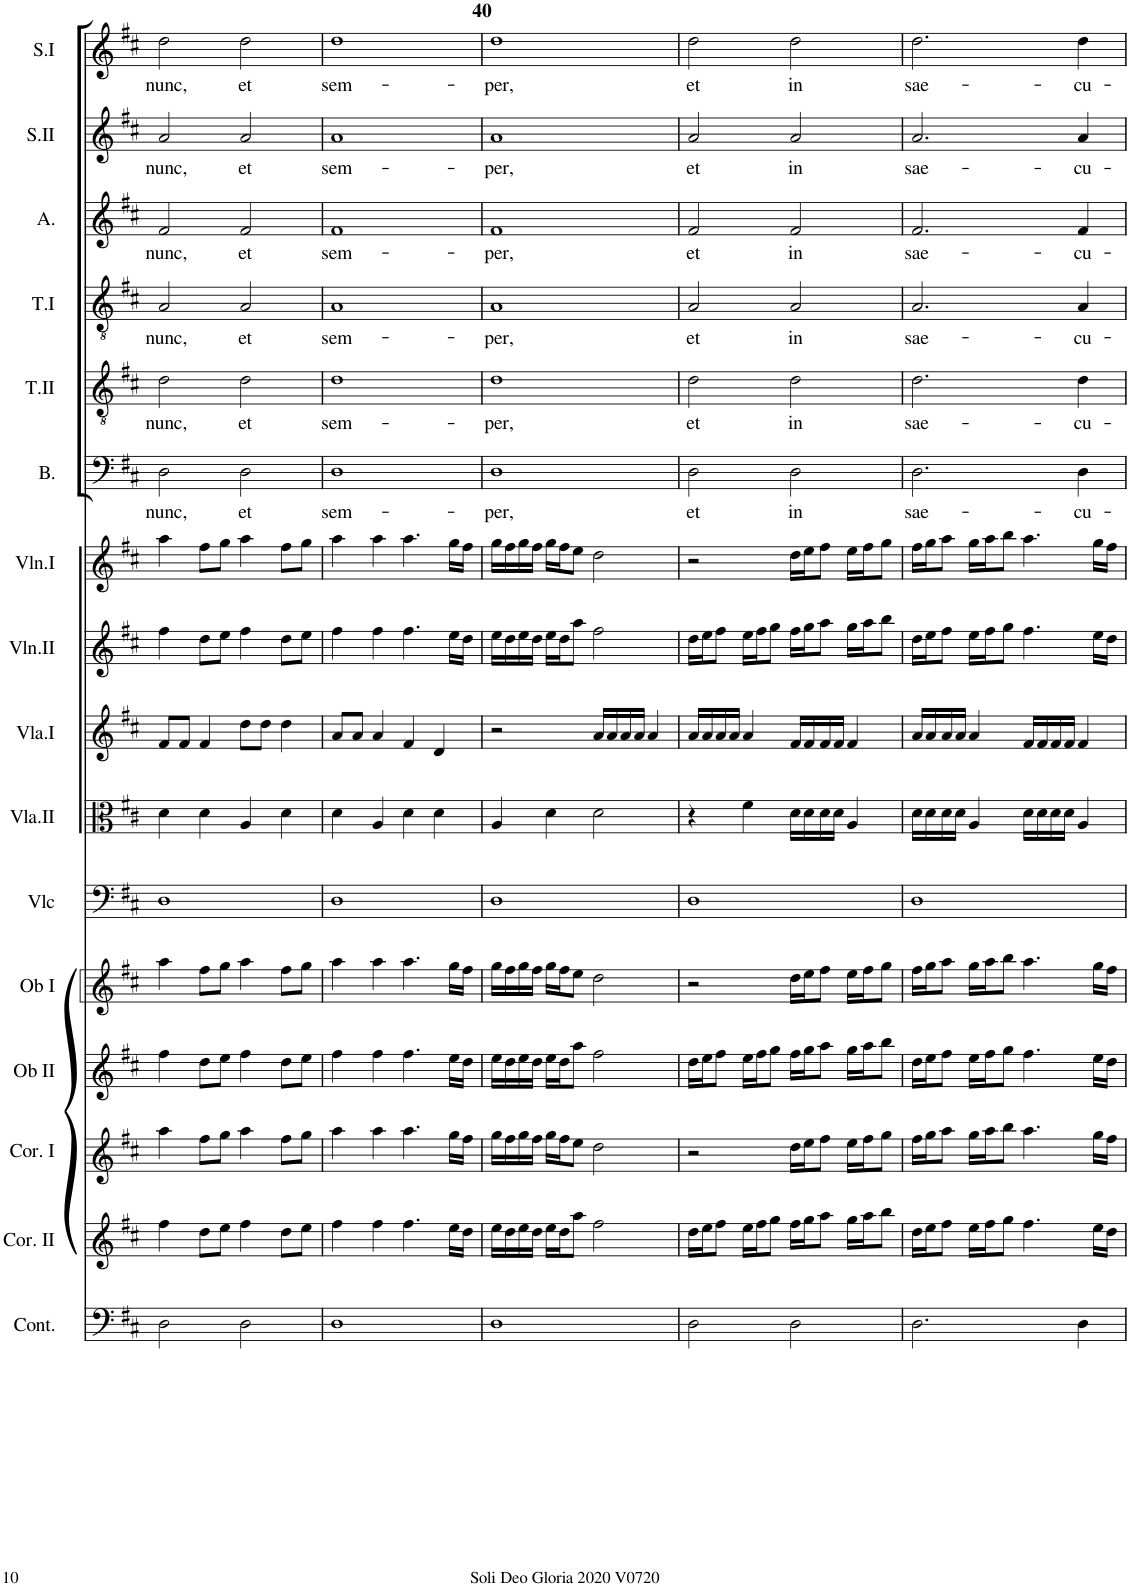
**kern	**kern	**kern	**kern	**kern	**kern	**kern	**kern	**kern	**kern	**kern	**text	**kern	**text	**kern	**text	**kern	**text	**kern	**text	**kern	**text
*part16	*part15	*part14	*part13	*part12	*part11	*part10	*part9	*part8	*part7	*part6	*part6	*part5	*part5	*part4	*part4	*part3	*part3	*part2	*part2	*part1	*part1
*staff16	*staff15	*staff14	*staff13	*staff12	*staff11	*staff10	*staff9	*staff8	*staff7	*staff6	*staff6	*staff5	*staff5	*staff4	*staff4	*staff3	*staff3	*staff2	*staff2	*staff1	*staff1
*I"Continuo	*I"Cornetto II	*I"Cornetto I	*I"Oboe II	*I"Oboe I	*I"Violoncelle	*I"Viola II	*I"Viola I	*I"Violon II	*I"Violon I	*I"Bass	*	*I"Ténor II	*	*I"Tenor	*	*I"Alto	*	*I"Soprano II	*	*I"Soprano I	*
*I'Cont.	*I'Cor. II	*I'Cor. I	*I'Ob II	*I'Ob I	*I'Vlc	*I'Vla.II	*I'Vla.I	*I'Vln.II	*I'Vln.I	*I'B.	*	*I'T.II	*	*	*	*I'A.	*	*I'S.II	*	*I'S.I	*
!!LO:PB:g=z
*clefF4	*clefG2	*clefG2	*clefG2	*clefG2	*clefF4	*clefC3	*clefG2	*clefG2	*clefG2	*clefF4	*	*clefGv2	*	*clefGv2	*	*clefG2	*	*clefG2	*	*clefG2	*
*k[f#c#]	*k[f#c#]	*k[f#c#]	*k[f#c#]	*k[f#c#]	*k[f#c#]	*k[f#c#]	*k[f#c#]	*k[f#c#]	*k[f#c#]	*k[f#c#]	*	*k[f#c#]	*	*k[f#c#]	*	*k[f#c#]	*	*k[f#c#]	*	*k[f#c#]	*
*M2/2	*M2/2	*M2/2	*M2/2	*M2/2	*M2/2	*M2/2	*M2/2	*M2/2	*M2/2	*M2/2	*	*M2/2	*	*M2/2	*	*M2/2	*	*M2/2	*	*M2/2	*
*met(c|)	*met(c|)	*met(c|)	*met(c|)	*met(c|)	*met(c|)	*met(c|)	*met(c|)	*met(c|)	*met(c|)	*met(c|)	*	*met(c|)	*	*met(c|)	*	*met(c|)	*	*met(c|)	*	*met(c|)	*
=38	=38	=38	=38	=38	=38	=38	=38	=38	=38	=38	=38	=38	=38	=38	=38	=38	=38	=38	=38	=38	=38
!	!	!	!	!	!	!	!	!	!	!	!LO:LY:b	!	!LO:LY:b	!	!LO:LY:b	!	!LO:LY:b	!	!LO:LY:b	!	!LO:LY:b
2D\	4ff#\	4aa\	4ff#\	4aa\	1D	4d\	8f#/L	4ff#\	4aa\	2D\	nunc,	2d\	nunc,	2A/	nunc,	2f#/	nunc,	2a/	nunc,	2dd\	nunc,
.	.	.	.	.	.	.	8f#/J	.	.	.	.	.	.	.	.	.	.	.	.	.	.
.	8dd\L	8ff#\L	8dd\L	8ff#\L	.	4d\	4f#/	8dd\L	8ff#\L	.	.	.	.	.	.	.	.	.	.	.	.
.	8ee\J	8gg\J	8ee\J	8gg\J	.	.	.	8ee\J	8gg\J	.	.	.	.	.	.	.	.	.	.	.	.
!	!	!	!	!	!	!	!	!	!	!	!LO:LY:b	!	!LO:LY:b	!	!LO:LY:b	!	!LO:LY:b	!	!LO:LY:b	!	!LO:LY:b
2D\	4ff#\	4aa\	4ff#\	4aa\	.	4A/	8dd\L	4ff#\	4aa\	2D\	et	2d\	et	2A/	et	2f#/	et	2a/	et	2dd\	et
.	.	.	.	.	.	.	8dd\J	.	.	.	.	.	.	.	.	.	.	.	.	.	.
.	8dd\L	8ff#\L	8dd\L	8ff#\L	.	4d\	4dd\	8dd\L	8ff#\L	.	.	.	.	.	.	.	.	.	.	.	.
.	8ee\J	8gg\J	8ee\J	8gg\J	.	.	.	8ee\J	8gg\J	.	.	.	.	.	.	.	.	.	.	.	.
=39	=39	=39	=39	=39	=39	=39	=39	=39	=39	=39	=39	=39	=39	=39	=39	=39	=39	=39	=39	=39	=39
!	!	!	!	!	!	!	!	!	!	!	!LO:LY:b	!	!LO:LY:b	!	!LO:LY:b	!	!LO:LY:b	!	!LO:LY:b	!	!LO:LY:b
1D	4ff#\	4aa\	4ff#\	4aa\	1D	4d\	8a/L	4ff#\	4aa\	1D	sem-	1d	sem-	1A	sem-	1f#	sem-	1a	sem-	1dd	sem-
.	.	.	.	.	.	.	8a/J	.	.	.	.	.	.	.	.	.	.	.	.	.	.
.	4ff#\	4aa\	4ff#\	4aa\	.	4A/	4a/	4ff#\	4aa\	.	.	.	.	.	.	.	.	.	.	.	.
.	4.ff#\	4.aa\	4.ff#\	4.aa\	.	4d\	4f#/	4.ff#\	4.aa\	.	.	.	.	.	.	.	.	.	.	.	.
.	.	.	.	.	.	4d\	4d/	.	.	.	.	.	.	.	.	.	.	.	.	.	.
.	16ee\LL	16gg\LL	16ee\LL	16gg\LL	.	.	.	16ee\LL	16gg\LL	.	.	.	.	.	.	.	.	.	.	.	.
.	16dd\JJ	16ff#\JJ	16dd\JJ	16ff#\JJ	.	.	.	16dd\JJ	16ff#\JJ	.	.	.	.	.	.	.	.	.	.	.	.
=40	=40	=40	=40	=40	=40	=40	=40	=40	=40	=40	=40	=40	=40	=40	=40	=40	=40	=40	=40	=40	=40
!	!	!	!	!	!	!	!	!	!	!	!LO:LY:b	!	!LO:LY:b	!	!LO:LY:b	!	!LO:LY:b	!	!LO:LY:b	!	!LO:LY:b
1D	16ee\LL	16gg\LL	16ee\LL	16gg\LL	1D	4A/	2r	16ee\LL	16gg\LL	1D	-per,	1d	-per,	1A	-per,	1f#	-per,	1a	-per,	1dd	-per,
.	16dd\	16ff#\	16dd\	16ff#\	.	.	.	16dd\	16ff#\	.	.	.	.	.	.	.	.	.	.	.	.
.	16ee\	16gg\	16ee\	16gg\	.	.	.	16ee\	16gg\	.	.	.	.	.	.	.	.	.	.	.	.
.	16dd\JJ	16ff#\JJ	16dd\JJ	16ff#\JJ	.	.	.	16dd\JJ	16ff#\JJ	.	.	.	.	.	.	.	.	.	.	.	.
.	16ee\LL	16gg\LL	16ee\LL	16gg\LL	.	4d\	.	16ee\LL	16gg\LL	.	.	.	.	.	.	.	.	.	.	.	.
.	16dd\J	16ff#\J	16dd\J	16ff#\J	.	.	.	16dd\J	16ff#\J	.	.	.	.	.	.	.	.	.	.	.	.
.	8aa\J	8ee\J	8aa\J	8ee\J	.	.	.	8aa\J	8ee\J	.	.	.	.	.	.	.	.	.	.	.	.
.	2ff#\	2dd\	2ff#\	2dd\	.	2d\	16a/LL	2ff#\	2dd\	.	.	.	.	.	.	.	.	.	.	.	.
.	.	.	.	.	.	.	16a/	.	.	.	.	.	.	.	.	.	.	.	.	.	.
.	.	.	.	.	.	.	16a/	.	.	.	.	.	.	.	.	.	.	.	.	.	.
.	.	.	.	.	.	.	16a/JJ	.	.	.	.	.	.	.	.	.	.	.	.	.	.
.	.	.	.	.	.	.	4a/	.	.	.	.	.	.	.	.	.	.	.	.	.	.
=41	=41	=41	=41	=41	=41	=41	=41	=41	=41	=41	=41	=41	=41	=41	=41	=41	=41	=41	=41	=41	=41
!	!	!	!	!	!	!	!	!	!	!	!LO:LY:b	!	!LO:LY:b	!	!LO:LY:b	!	!LO:LY:b	!	!LO:LY:b	!	!LO:LY:b
2D\	16dd\LL	2r	16dd\LL	2r	1D	4r	16a/LL	16dd\LL	2r	2D\	et	2d\	et	2A/	et	2f#/	et	2a/	et	2dd\	et
.	16ee\J	.	16ee\J	.	.	.	16a/	16ee\J	.	.	.	.	.	.	.	.	.	.	.	.	.
.	8ff#\J	.	8ff#\J	.	.	.	16a/	8ff#\J	.	.	.	.	.	.	.	.	.	.	.	.	.
.	.	.	.	.	.	.	16a/JJ	.	.	.	.	.	.	.	.	.	.	.	.	.	.
.	16ee\LL	.	16ee\LL	.	.	4f#\	4a/	16ee\LL	.	.	.	.	.	.	.	.	.	.	.	.	.
.	16ff#\J	.	16ff#\J	.	.	.	.	16ff#\J	.	.	.	.	.	.	.	.	.	.	.	.	.
.	8gg\J	.	8gg\J	.	.	.	.	8gg\J	.	.	.	.	.	.	.	.	.	.	.	.	.
!	!	!	!	!	!	!	!	!	!	!	!LO:LY:b	!	!LO:LY:b	!	!LO:LY:b	!	!LO:LY:b	!	!LO:LY:b	!	!LO:LY:b
2D\	16ff#\LL	16dd\LL	16ff#\LL	16dd\LL	.	16d\LL	16f#/LL	16ff#\LL	16dd\LL	2D\	in	2d\	in	2A/	in	2f#/	in	2a/	in	2dd\	in
.	16gg\J	16ee\J	16gg\J	16ee\J	.	16d\	16f#/	16gg\J	16ee\J	.	.	.	.	.	.	.	.	.	.	.	.
.	8aa\J	8ff#\J	8aa\J	8ff#\J	.	16d\	16f#/	8aa\J	8ff#\J	.	.	.	.	.	.	.	.	.	.	.	.
.	.	.	.	.	.	16d\JJ	16f#/JJ	.	.	.	.	.	.	.	.	.	.	.	.	.	.
.	16gg\LL	16ee\LL	16gg\LL	16ee\LL	.	4A/	4f#/	16gg\LL	16ee\LL	.	.	.	.	.	.	.	.	.	.	.	.
.	16aa\J	16ff#\J	16aa\J	16ff#\J	.	.	.	16aa\J	16ff#\J	.	.	.	.	.	.	.	.	.	.	.	.
.	8bb\J	8gg\J	8bb\J	8gg\J	.	.	.	8bb\J	8gg\J	.	.	.	.	.	.	.	.	.	.	.	.
=42	=42	=42	=42	=42	=42	=42	=42	=42	=42	=42	=42	=42	=42	=42	=42	=42	=42	=42	=42	=42	=42
!	!	!	!	!	!	!	!	!	!	!	!LO:LY:b	!	!LO:LY:b	!	!LO:LY:b	!	!LO:LY:b	!	!LO:LY:b	!	!LO:LY:b
2.D\	16dd\LL	16ff#\LL	16dd\LL	16ff#\LL	1D	16d\LL	16a/LL	16dd\LL	16ff#\LL	2.D\	sae-	2.d\	sae-	2.A/	sae-	2.f#/	sae-	2.a/	sae-	2.dd\	sae-
.	16ee\J	16gg\J	16ee\J	16gg\J	.	16d\	16a/	16ee\J	16gg\J	.	.	.	.	.	.	.	.	.	.	.	.
.	8ff#\J	8aa\J	8ff#\J	8aa\J	.	16d\	16a/	8ff#\J	8aa\J	.	.	.	.	.	.	.	.	.	.	.	.
.	.	.	.	.	.	16d\JJ	16a/JJ	.	.	.	.	.	.	.	.	.	.	.	.	.	.
.	16ee\LL	16gg\LL	16ee\LL	16gg\LL	.	4A/	4a/	16ee\LL	16gg\LL	.	.	.	.	.	.	.	.	.	.	.	.
.	16ff#\J	16aa\J	16ff#\J	16aa\J	.	.	.	16ff#\J	16aa\J	.	.	.	.	.	.	.	.	.	.	.	.
.	8gg\J	8bb\J	8gg\J	8bb\J	.	.	.	8gg\J	8bb\J	.	.	.	.	.	.	.	.	.	.	.	.
.	4.ff#\	4.aa\	4.ff#\	4.aa\	.	16d\LL	16f#/LL	4.ff#\	4.aa\	.	.	.	.	.	.	.	.	.	.	.	.
.	.	.	.	.	.	16d\	16f#/	.	.	.	.	.	.	.	.	.	.	.	.	.	.
.	.	.	.	.	.	16d\	16f#/	.	.	.	.	.	.	.	.	.	.	.	.	.	.
.	.	.	.	.	.	16d\JJ	16f#/JJ	.	.	.	.	.	.	.	.	.	.	.	.	.	.
!	!	!	!	!	!	!	!	!	!	!	!LO:LY:b	!	!LO:LY:b	!	!LO:LY:b	!	!LO:LY:b	!	!LO:LY:b	!	!LO:LY:b
4D\	.	.	.	.	.	4A/	4f#/	.	.	4D\	-cu-	4d\	-cu-	4A/	-cu-	4f#/	-cu-	4a/	-cu-	4dd\	-cu-
.	16ee\LL	16gg\LL	16ee\LL	16gg\LL	.	.	.	16ee\LL	16gg\LL	.	.	.	.	.	.	.	.	.	.	.	.
.	16dd\JJ	16ff#\JJ	16dd\JJ	16ff#\JJ	.	.	.	16dd\JJ	16ff#\JJ	.	.	.	.	.	.	.	.	.	.	.	.
=	=	=	=	=	=	=	=	=	=	=	=	=	=	=	=	=	=	=	=	=	=
*-	*-	*-	*-	*-	*-	*-	*-	*-	*-	*-	*-	*-	*-	*-	*-	*-	*-	*-	*-	*-	*-
